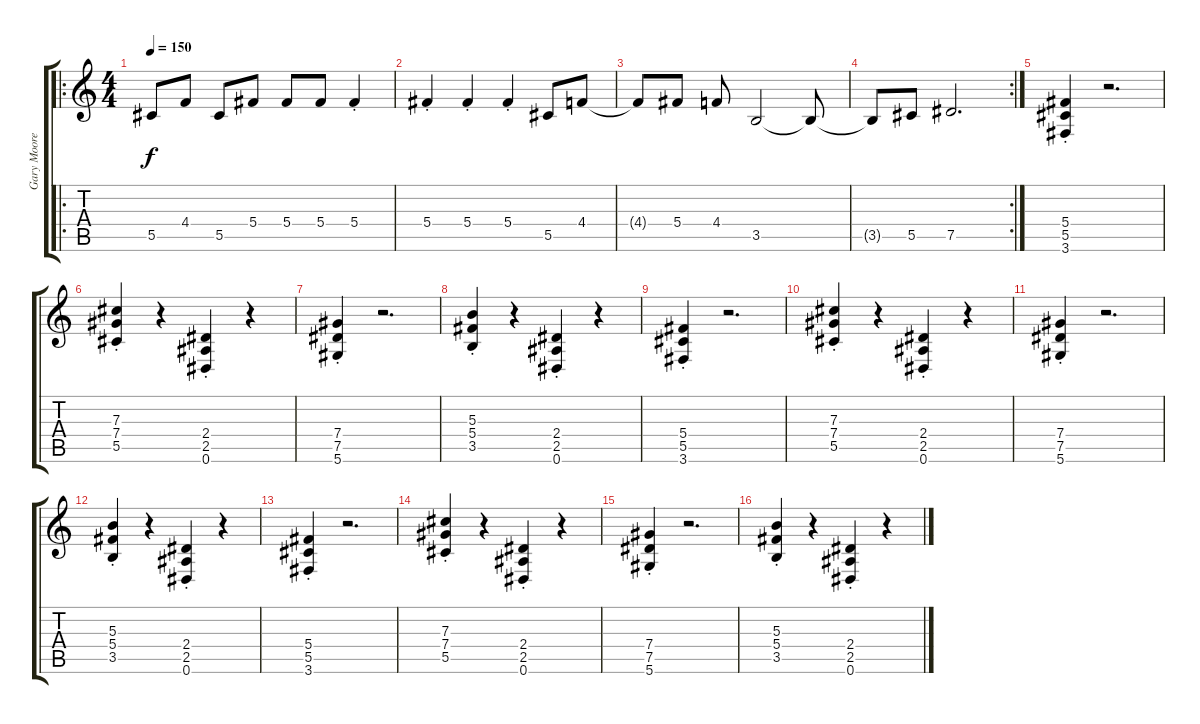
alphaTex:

\track ("Gary Moore" "Gary Moore") {instrument overdrivenguitar}
\staff {score tabs}
\tuning (Eb4 Bb3 Gb3 Db3 Ab2 Eb2) {hide}
\ro
\ts (4 4)
\tempo 150
\clef g2
\ks c
5.5.8{dy f} 4.4.8 5.5.8 5.4.8 5.4.8 5.4.8 5.4{st}.4 |
5.4{st}.4 5.4{st}.4 5.4{st}.4 5.5.8 4.4.8 |
4.4{t}.8 5.4.8 4.4.8 3.5.2 3.5{t}.8 |
\rc 2
3.5{t}.8 5.5.8 7.5.2{d} |
(5.4{st} 5.5{st} 3.6{st}).4 r.2{d} |
(7.3{st} 7.4{st} 5.5{st}).4 r.4 (2.4{st} 2.5{st} 0.6{st}).4 r.4 |
(7.4{st} 7.5{st} 5.6{st}).4 r.2{d} |
(5.3{st} 5.4{st} 3.5{st}).4 r.4 (2.4{st} 2.5{st} 0.6{st}).4 r.4 |
(5.4{st} 5.5{st} 3.6{st}).4 r.2{d} |
(7.3{st} 7.4{st} 5.5{st}).4 r.4 (2.4{st} 2.5{st} 0.6{st}).4 r.4 |
(7.4{st} 7.5{st} 5.6{st}).4 r.2{d} |
(5.3{st} 5.4{st} 3.5{st}).4 r.4 (2.4{st} 2.5{st} 0.6{st}).4 r.4 |
(5.4{st} 5.5{st} 3.6{st}).4 r.2{d} |
(7.3{st} 7.4{st} 5.5{st}).4 r.4 (2.4{st} 2.5{st} 0.6{st}).4 r.4 |
(7.4{st} 7.5{st} 5.6{st}).4 r.2{d} |
(5.3{st} 5.4{st} 3.5{st}).4 r.4 (2.4{st} 2.5{st} 0.6{st}).4 r.4
